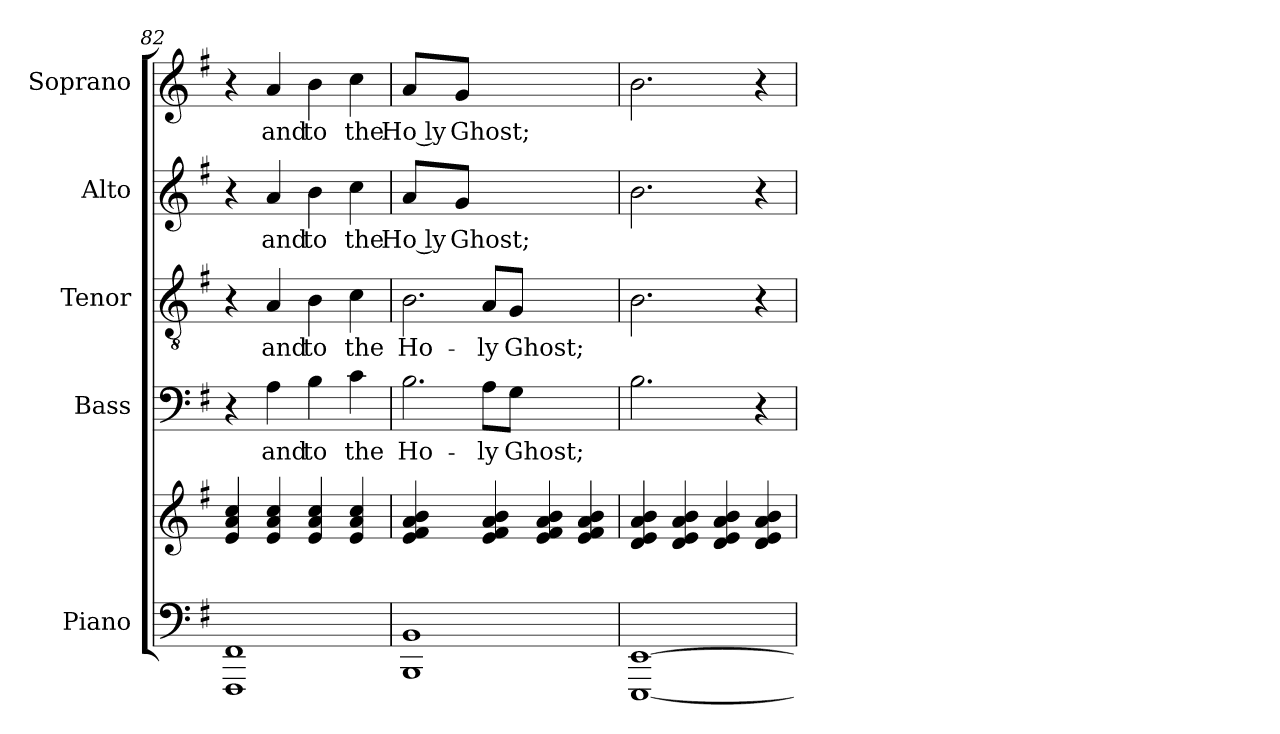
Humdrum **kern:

**kern	**kern	**kern	**text	**kern	**text	**kern	**text	**kern	**text
*part5	*part5	*part4	*part4	*part3	*part3	*part2	*part2	*part1	*part1
*staff6	*staff5	*staff4	*staff4	*staff3	*staff3	*staff2	*staff2	*staff1	*staff1
*I"Piano	*	*I"Bass	*	*I"Tenor	*	*I"Alto	*	*I"Soprano	*
*	*	*I'B.	*	*I'T.	*	*I'A.	*	*I'S.	*
*clefF4	*clefG2	*clefF4	*	*clefGv2	*	*clefG2	*	*clefG2	*
*k[f#]	*k[f#]	*k[f#]	*	*k[f#]	*	*k[f#]	*	*k[f#]	*
*G:	*G:	*G:	*	*G:	*	*G:	*	*G:	*
=82	=82	=82	=82	=82	=82	=82	=82	=82	=82
1FF# 1FFF#	4e/ 4a/ 4cc/	4r	.	4r	.	4r	.	4r	.
!	!	!	!LO:LY:b:cj	!	!LO:LY:b:cj	!	!LO:LY:b:cj	!	!LO:LY:b:cj
.	4cc/ 4a/ 4e/	4A\	and	4A/	and	4a/	and	4a/	and
!	!	!	!LO:LY:b:cj	!	!LO:LY:b:cj	!	!LO:LY:b:cj	!	!LO:LY:b:cj
.	4a/ 4e/ 4cc/	4B\	to	4B\	to	4b\	to	4b\	to
!	!	!	!LO:LY:b:cj	!	!LO:LY:b:cj	!	!LO:LY:b:cj	!	!LO:LY:b:cj
.	4a/ 4cc/ 4e/	4c\	the	4c\	the	4cc\	the	4cc\	the
!!LO:PB:g=z
=83	=83	=83	=83	=83	=83	=83	=83	=83	=83
!LO:N:vis=1	!	!LO:N:vis=2.	!LO:LY:b:cj	!LO:N:vis=2.	!LO:LY:b:cj	!	!LO:LY:b:rj	!	!LO:LY:b:rj
4BB 4BBB	4a/ 4e/ 4b/ 4f#/	4B\	Ho-	4B\	Ho-	8a/L	Ho ly	8a/L	Ho ly
!	!	!	!	!	!	!	!LO:LY:b	!	!LO:LY:b
.	.	.	.	.	.	8g/J	Ghost;	8g/J	Ghost;
!	!	!	!LO:LY:b:cj	!	!LO:LY:b:cj	!	!	!	!
2.ryy	4e/ 4a/ 4b/ 4f#/	8A\L	-ly	8A/L	-ly	2.ryy	.	2.ryy	.
!	!	!	!LO:LY:b	!	!LO:LY:b	!	!	!	!
.	.	8G\J	Ghost;	8G/J	Ghost;	.	.	.	.
.	4a/ 4e/ 4f#/ 4b/	2ryy	.	2ryy	.	.	.	.	.
.	4a/ 4e/ 4f#/ 4b/	.	.	.	.	.	.	.	.
=84	=84	=84	=84	=84	=84	=84	=84	=84	=84
[>1EE [<1EEE	4d/ 4a/ 4e/ 4b/	2.B\	.	2.B\	.	2.b\	.	2.b\	.
.	4d/ 4a/ 4e/ 4b/	.	.	.	.	.	.	.	.
.	4a/ 4d/ 4e/ 4b/	.	.	.	.	.	.	.	.
.	4d/ 4a/ 4e/ 4b/	4r	.	4r	.	4r	.	4r	.
=	=	=	=	=	=	=	=	=	=
*-	*-	*-	*-	*-	*-	*-	*-	*-	*-
